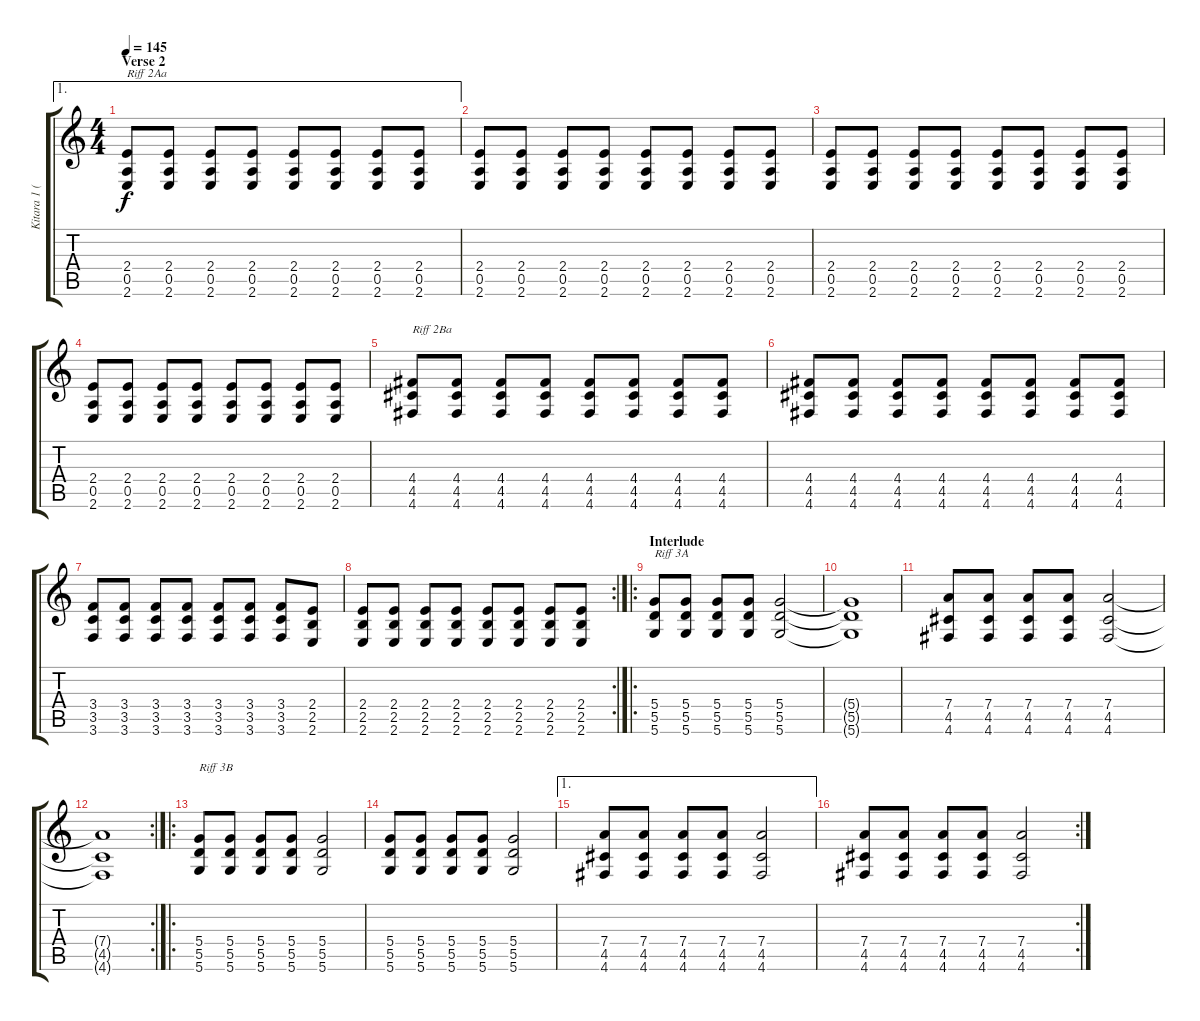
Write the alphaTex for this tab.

\track ("Kitara 1 (Kuisma)" "Kitara 1 (") {instrument distortionguitar}
\staff {score tabs}
\tuning (E4 B3 G3 D3 A2 D2) {hide}
\ae 1
\ts (4 4)
\section ("" "Verse 2")
\tempo 145
\clef g2
\ks c
(2.4 0.5 2.6).8{txt "Riff 2Aa" dy f} (2.4 0.5 2.6).8 (2.4 0.5 2.6).8 (2.4 0.5 2.6).8 (2.4 0.5 2.6).8 (2.4 0.5 2.6).8 (2.4 0.5 2.6).8 (2.4 0.5 2.6).8 |
(2.4 0.5 2.6).8 (2.4 0.5 2.6).8 (2.4 0.5 2.6).8 (2.4 0.5 2.6).8 (2.4 0.5 2.6).8 (2.4 0.5 2.6).8 (2.4 0.5 2.6).8 (2.4 0.5 2.6).8 |
(2.4 0.5 2.6).8 (2.4 0.5 2.6).8 (2.4 0.5 2.6).8 (2.4 0.5 2.6).8 (2.4 0.5 2.6).8 (2.4 0.5 2.6).8 (2.4 0.5 2.6).8 (2.4 0.5 2.6).8 |
(2.4 0.5 2.6).8 (2.4 0.5 2.6).8 (2.4 0.5 2.6).8 (2.4 0.5 2.6).8 (2.4 0.5 2.6).8 (2.4 0.5 2.6).8 (2.4 0.5 2.6).8 (2.4 0.5 2.6).8 |
(4.4 4.5 4.6).8{txt "Riff 2Ba"} (4.4 4.5 4.6).8 (4.4 4.5 4.6).8 (4.4 4.5 4.6).8 (4.4 4.5 4.6).8 (4.4 4.5 4.6).8 (4.4 4.5 4.6).8 (4.4 4.5 4.6).8 |
(4.4 4.5 4.6).8 (4.4 4.5 4.6).8 (4.4 4.5 4.6).8 (4.4 4.5 4.6).8 (4.4 4.5 4.6).8 (4.4 4.5 4.6).8 (4.4 4.5 4.6).8 (4.4 4.5 4.6).8 |
(3.4 3.5 3.6).8 (3.4 3.5 3.6).8 (3.4 3.5 3.6).8 (3.4 3.5 3.6).8 (3.4 3.5 3.6).8 (3.4 3.5 3.6).8 (3.4 3.5 3.6).8 (2.4 2.5 2.6).8 |
\rc 2
(2.4 2.5 2.6).8 (2.4 2.5 2.6).8 (2.4 2.5 2.6).8 (2.4 2.5 2.6).8 (2.4 2.5 2.6).8 (2.4 2.5 2.6).8 (2.4 2.5 2.6).8 (2.4 2.5 2.6).8 |
\ro
\section ("" "Interlude")
(5.4 5.5 5.6).8{txt "Riff 3A"} (5.4 5.5 5.6).8 (5.4 5.5 5.6).8 (5.4 5.5 5.6).8 (5.4 5.5 5.6).2 |
(5.4{t} 5.5{t} 5.6{t}).1 |
(7.4 4.5 4.6).8 (7.4 4.5 4.6).8 (7.4 4.5 4.6).8 (7.4 4.5 4.6).8 (7.4 4.5 4.6).2 |
\rc 2
(7.4{t} 4.5{t} 4.6{t}).1 |
\ro
(5.4 5.5 5.6).8{txt "Riff 3B"} (5.4 5.5 5.6).8 (5.4 5.5 5.6).8 (5.4 5.5 5.6).8 (5.4 5.5 5.6).2 |
(5.4 5.5 5.6).8 (5.4 5.5 5.6).8 (5.4 5.5 5.6).8 (5.4 5.5 5.6).8 (5.4 5.5 5.6).2 |
\ae 1
(7.4 4.5 4.6).8 (7.4 4.5 4.6).8 (7.4 4.5 4.6).8 (7.4 4.5 4.6).8 (7.4 4.5 4.6).2 |
\rc 2
(7.4 4.5 4.6).8 (7.4 4.5 4.6).8 (7.4 4.5 4.6).8 (7.4 4.5 4.6).8 (7.4 4.5 4.6).2
